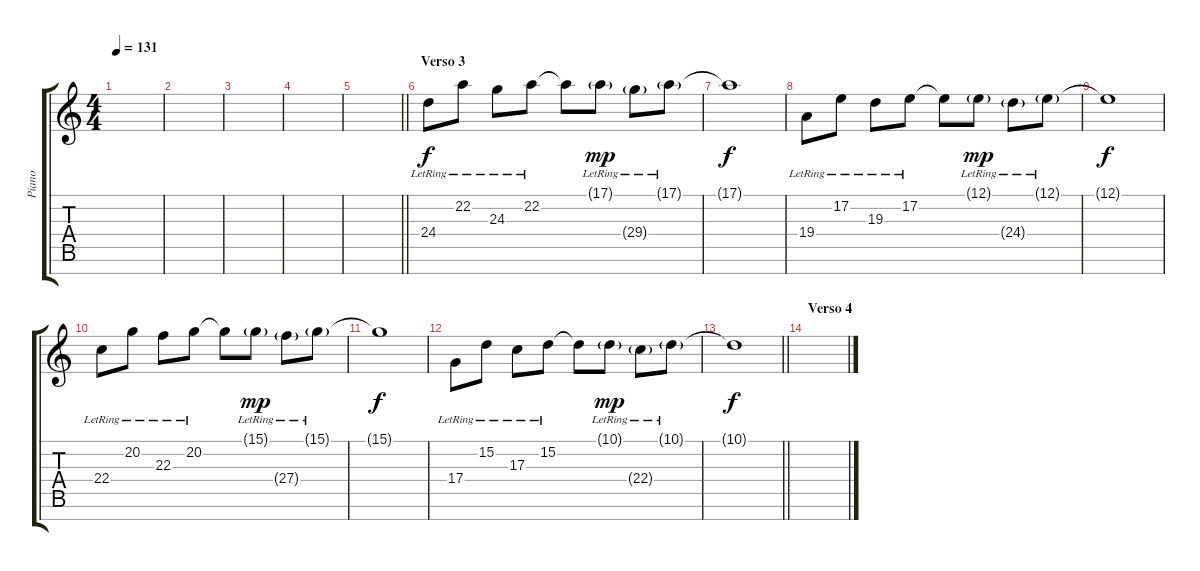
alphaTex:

\track ("Piano" "Piano") {instrument acousticgrandpiano}
\staff {score tabs}
\tuning (E4 B3 G3 D3 A2 E2 B1) {hide}
\ts (4 4)
\tempo 131
\clef g2
\ks c
|
|
|
|
\barLineRight lightlight
|
\section ("" "Verso 3")
24.4{lr}.8 22.2{lr}.8 24.3{lr}.8 22.2{lr}.8 22.2{t}.8 17.1{g lr}.8{dy mp} 29.4{g lr}.8 17.1{g lr}.8 |
17.1{t}.1{dy f} |
19.4{lr}.8 17.2{lr}.8 19.3{lr}.8 17.2{lr}.8 17.2{t}.8 12.1{g lr}.8{dy mp} 24.4{g lr}.8 12.1{g lr}.8 |
12.1{t}.1{dy f} |
22.4{lr}.8 20.2{lr}.8 22.3{lr}.8 20.2{lr}.8 20.2{t}.8 15.1{g lr}.8{dy mp} 27.4{g lr}.8 15.1{g lr}.8 |
15.1{t}.1{dy f} |
17.4{lr}.8 15.2{lr}.8 17.3{lr}.8 15.2{lr}.8 15.2{t}.8 10.1{g lr}.8{dy mp} 22.4{g lr}.8 10.1{g lr}.8 |
\barLineRight lightlight
10.1{t}.1{dy f} |
\section ("" "Verso 4")
